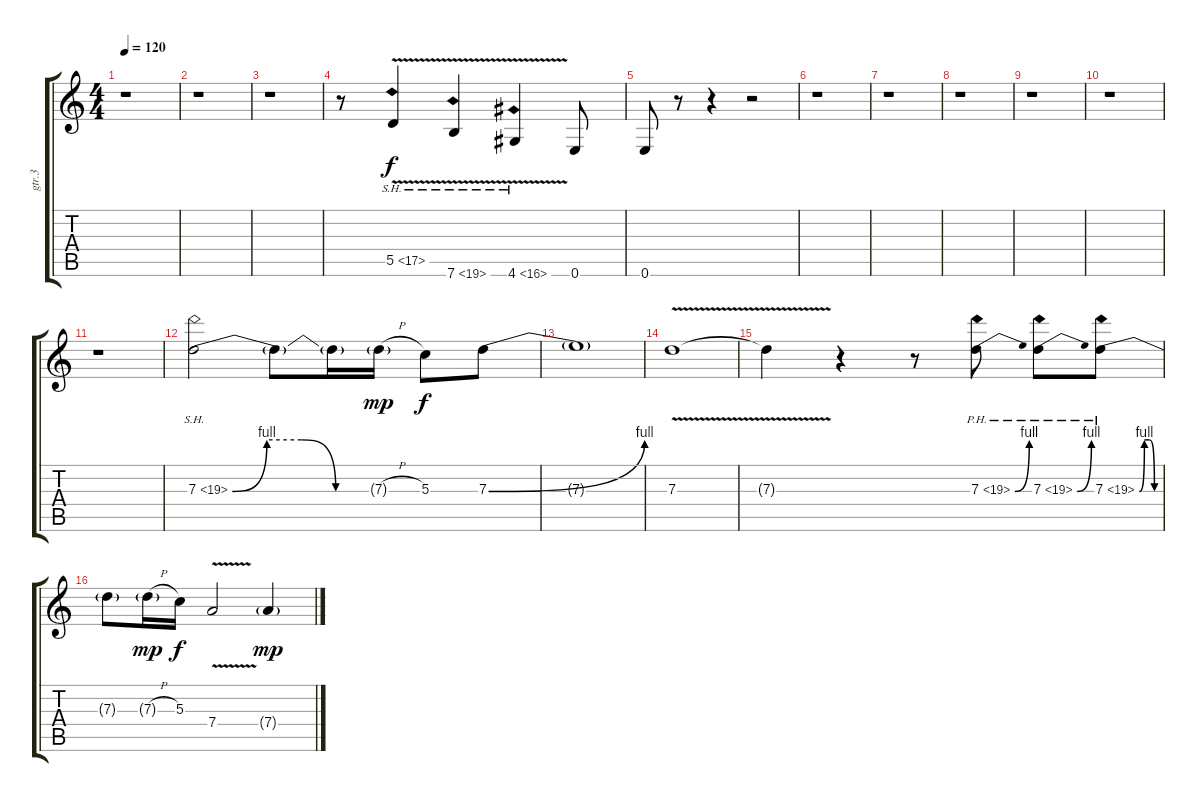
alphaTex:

\track ("gtr.3" "gtr.3") {instrument distortionguitar}
\staff {score tabs}
\tuning (E4 B3 G3 D3 A2 E2) {hide}
\ts (4 4)
\tempo 120
\clef g2
\ks c
r.1{dy f} |
r.1 |
r.1 |
r.8 5.5{sh 12 v}.4 7.6{sh 12 v}.4 4.6{sh 12 v}.4 0.6.8 |
0.6.8 r.8 r.4 r.2 |
r.1 |
r.1 |
r.1 |
r.1 |
r.1 |
r.1 |
7.3{be (custom 0 0 15 4 30 4 45 0 60 0) sh 12}.2 7.3{t}.8 7.3{t}.16 7.3{h g}.16{dy mp} 5.3.8{dy f} 7.3{be (bend 0 0 60 4)}.8 |
7.3{t}.1 |
7.3{v}.1 |
7.3{t}.4 r.4 r.8 7.3{be (bend 0 0 60 4) ph 12}.8 7.3{be (bend 0 0 60 4) ph 12}.8 7.3{be (custom 0 0 15 4 30 4 45 0 60 0) ph 12}.8 |
7.3{t}.8 7.3{h g}.16{dy mp} 5.3.16{dy f} 7.4{v}.2 7.4{g}.4{dy mp}
